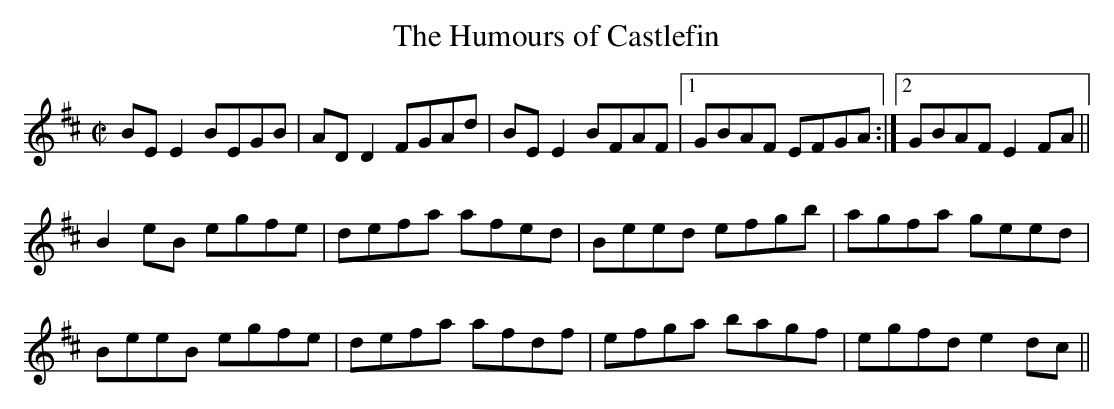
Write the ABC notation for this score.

X:1
T:Humours of Castlefin, The
M:C|
K:Edor
BEE2 BEGB|ADD2 FGAd|BEE2 BFAF|1 GBAF EFGA:|2 GBAF E2FA||
B2eB egfe|defa afed|Beed efgb|agfa geed|
BeeB egfe|defa afdf|efga bagf|egfd e2dc||
